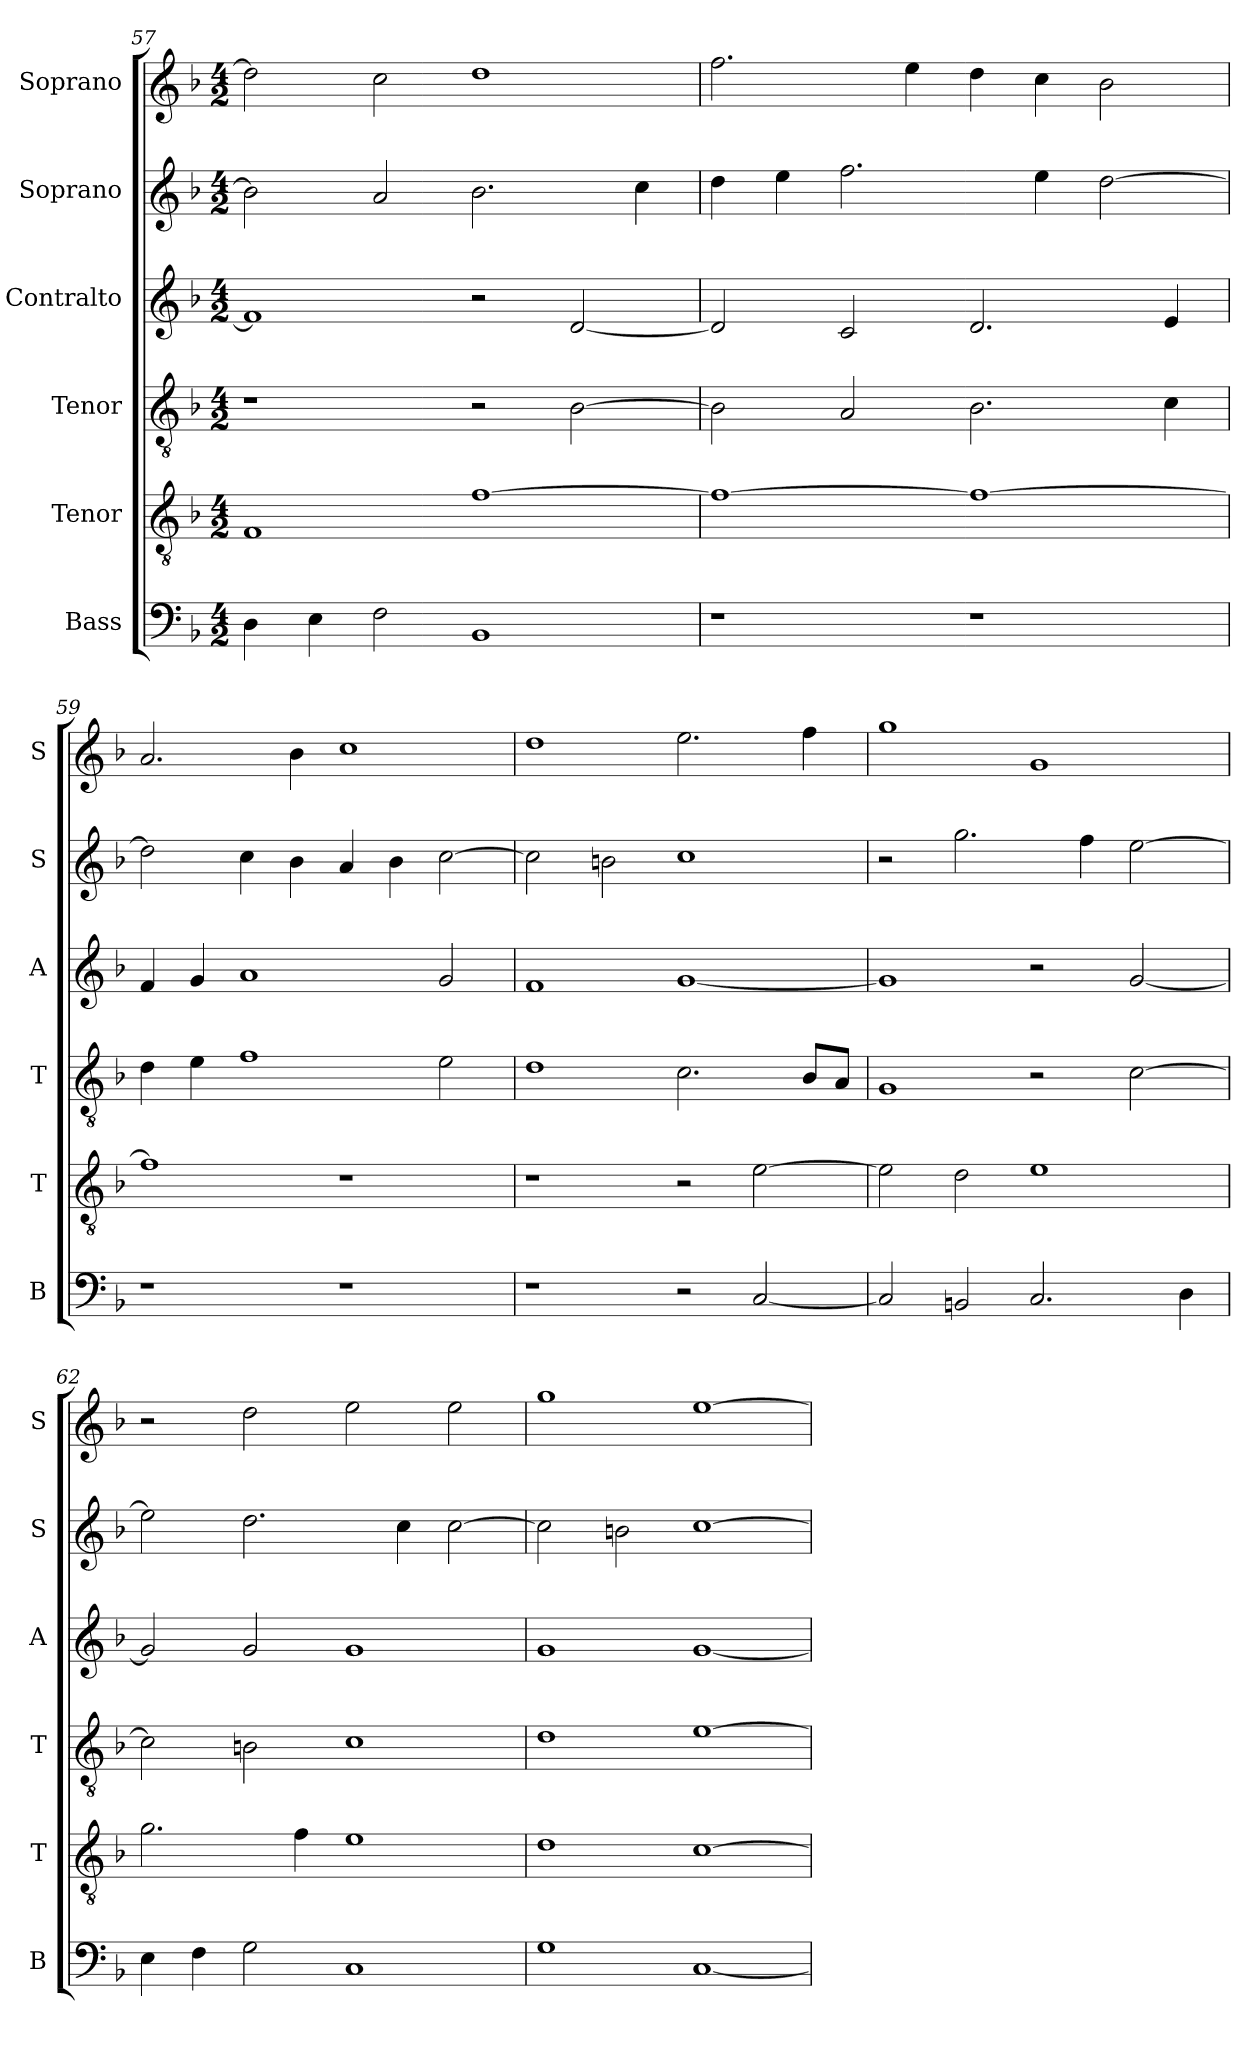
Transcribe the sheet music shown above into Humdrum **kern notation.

**kern	**kern	**kern	**kern	**kern	**kern
*part6	*part5	*part4	*part3	*part2	*part1
*staff6	*staff5	*staff4	*staff3	*staff2	*staff1
*I"Bass	*I"Tenor	*I"Tenor	*I"Contralto	*I"Soprano	*I"Soprano
*I'B	*I'T	*I'T	*I'A	*I'S	*I'S
*clefF4	*clefGv2	*clefGv2	*clefG2	*clefG2	*clefG2
*k[b-]	*k[b-]	*k[b-]	*k[b-]	*k[b-]	*k[b-]
*F:ion	*F:ion	*F:ion	*F:ion	*F:ion	*F:ion
*M4/2	*M4/2	*M4/2	*M4/2	*M4/2	*M4/2
=57	=57	=57	=57	=57	=57
4D	1F	1r	1f]	2b-]	2dd]
4E	.	.	.	.	.
2F	.	.	.	2a	2cc
1BB-	[1f	2r	2r	2.b-	1dd
.	.	[2B-	[2d	.	.
.	.	.	.	4cc	.
=58	=58	=58	=58	=58	=58
1r	1f_	2B-]	2d]	4dd	2.ff
.	.	.	.	4ee	.
.	.	2A	2c	2.ff	.
.	.	.	.	.	4ee
1r	1f_	2.B-	2.d	.	4dd
.	.	.	.	4ee	4cc
.	.	.	.	[2dd	2b-
.	.	4c	4e	.	.
=59	=59	=59	=59	=59	=59
1r	1f]	4d	4f	2dd]	2.a
.	.	4e	4g	.	.
.	.	1f	1a	4cc	.
.	.	.	.	4b-	4b-
1r	1r	.	.	4a	1cc
.	.	.	.	4b-	.
.	.	2e	2g	[2cc	.
=60	=60	=60	=60	=60	=60
1r	1r	1d	1f	2cc]	1dd
.	.	.	.	2bn	.
2r	2r	2.c	[1g	1cc	2.ee
[2C	[2e	.	.	.	.
.	.	8B-/L	.	.	4ff
.	.	8A/J	.	.	.
=61	=61	=61	=61	=61	=61
2C]	2e]	1G	1g]	2r	1gg
2BBn	2d	.	.	2.gg	.
2.C	1e	2r	2r	.	1g
.	.	.	.	4ff	.
.	.	[2c	[2g	[2ee	.
4D	.	.	.	.	.
=62	=62	=62	=62	=62	=62
4E	2.g	2c]	2g]	2ee]	2r
4F	.	.	.	.	.
2G	.	2Bn	2g	2.dd	2dd
.	4f	.	.	.	.
1C	1e	1c	1g	.	2ee
.	.	.	.	4cc	.
.	.	.	.	[2cc	2ee
=63	=63	=63	=63	=63	=63
1G	1d	1d	1g	2cc]	1gg
.	.	.	.	2bn	.
[1C	[1c	[1e	[1g	[1cc	[1ee
=	=	=	=	=	=
*-	*-	*-	*-	*-	*-
